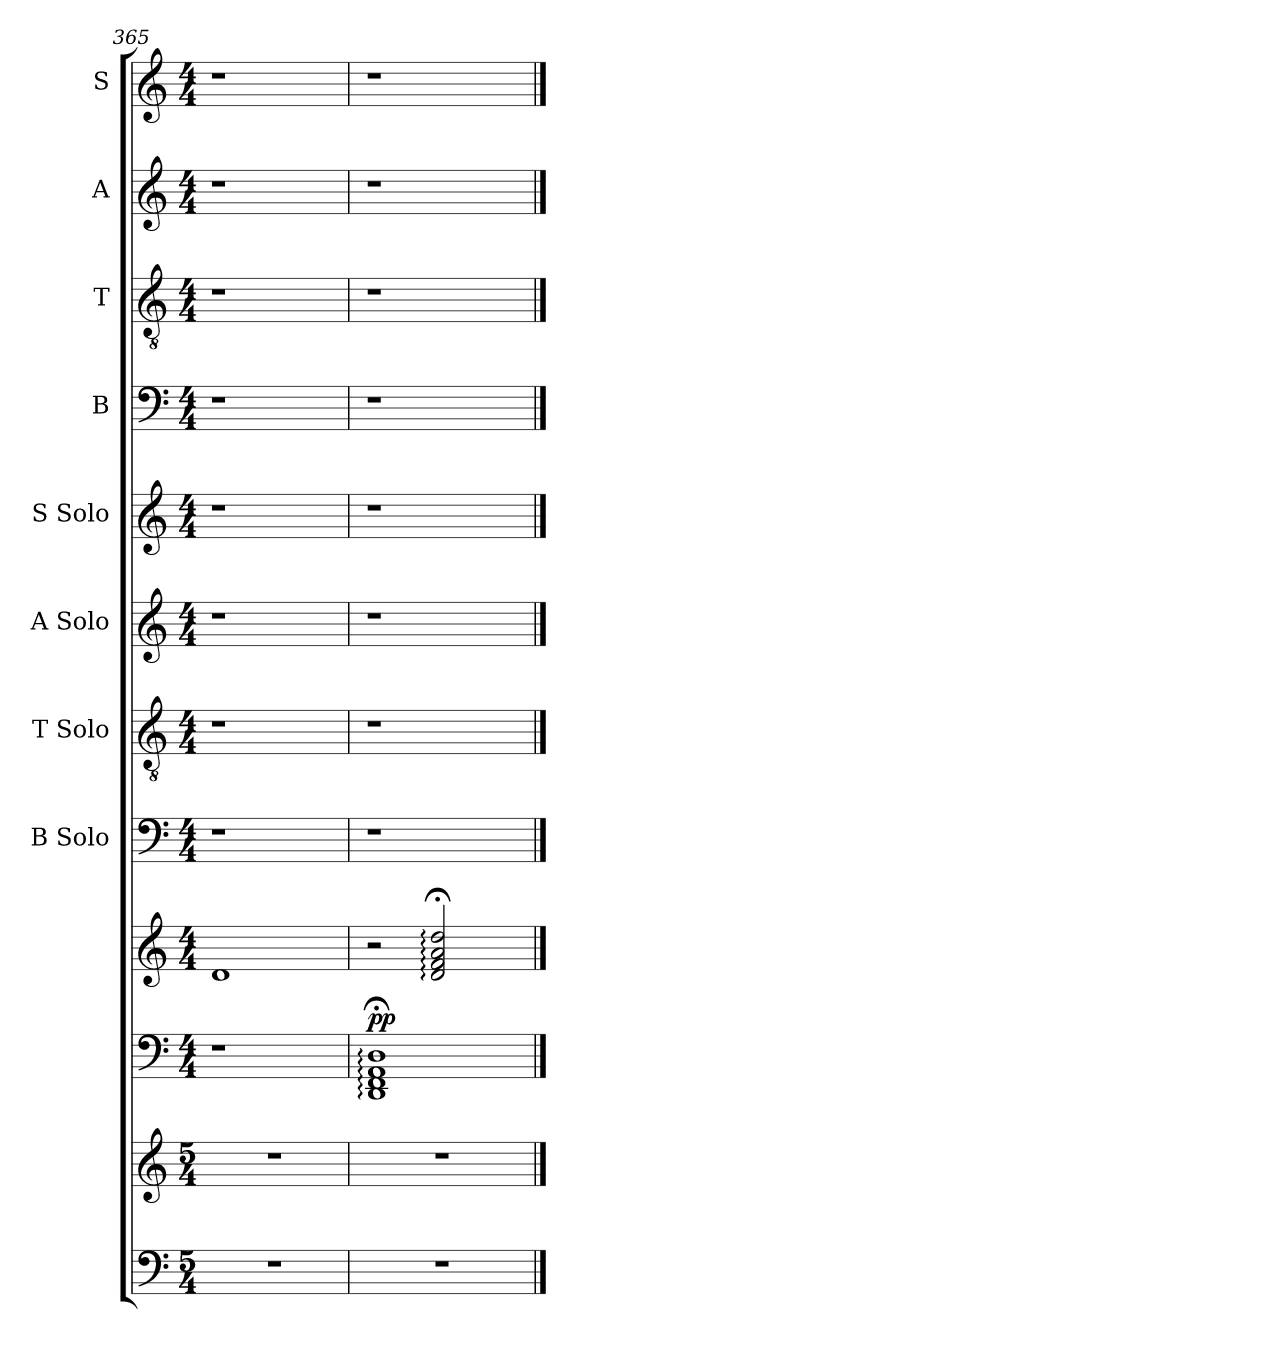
**kern	**kern	**kern	**dynam	**kern	**kern	**kern	**kern	**kern	**kern	**kern	**kern	**kern
*part12	*part11	*part10	*part10	*part9	*part8	*part7	*part6	*part5	*part4	*part3	*part2	*part1
*staff12	*staff11	*staff10	*staff10	*staff9	*staff8	*staff7	*staff6	*staff5	*staff4	*staff3	*staff2	*staff1
*	*	*	*	*	*I"B Solo	*I"T Solo	*I"A Solo	*I"S Solo	*I"B	*I"T	*I"A	*I"S
*clefF4	*clefG2	*clefF4	*	*clefG2	*clefF4	*clefGv2	*clefG2	*clefG2	*clefF4	*clefGv2	*clefG2	*clefG2
*k[]	*k[]	*k[]	*	*k[]	*k[]	*k[]	*k[]	*k[]	*k[]	*k[]	*k[]	*k[]
*C:	*C:	*C:	*	*C:	*C:	*C:	*C:	*C:	*C:	*C:	*C:	*C:
*M5/4	*M5/4	*M4/4	*	*M4/4	*M4/4	*M4/4	*M4/4	*M4/4	*M4/4	*M4/4	*M4/4	*M4/4
=365	=365	=365	=365	=365	=365	=365	=365	=365	=365	=365	=365	=365
4%5r	4%5r	1r	.	1d	1r	1r	1r	1r	1r	1r	1r	1r
.	.	4ryy	.	4ryy	4ryy	4ryy	4ryy	4ryy	4ryy	4ryy	4ryy	4ryy
=366	=366	=366	=366	=366	=366	=366	=366	=366	=366	=366	=366	=366
!	!	!	!LO:DY:a	!	!	!	!	!	!	!	!	!
4%5r	4%5r	1DD;: 1FF;: 1AA;: 1D;:	pp	2r	1r	1r	1r	1r	1r	1r	1r	1r
.	.	.	.	2d/;: 2f/;: 2a/;: 2dd/;:	.	.	.	.	.	.	.	.
.	.	4ryy	.	4ryy	4ryy	4ryy	4ryy	4ryy	4ryy	4ryy	4ryy	4ryy
==	==	==	==	==	==	==	==	==	==	==	==	==
*-	*-	*-	*-	*-	*-	*-	*-	*-	*-	*-	*-	*-
